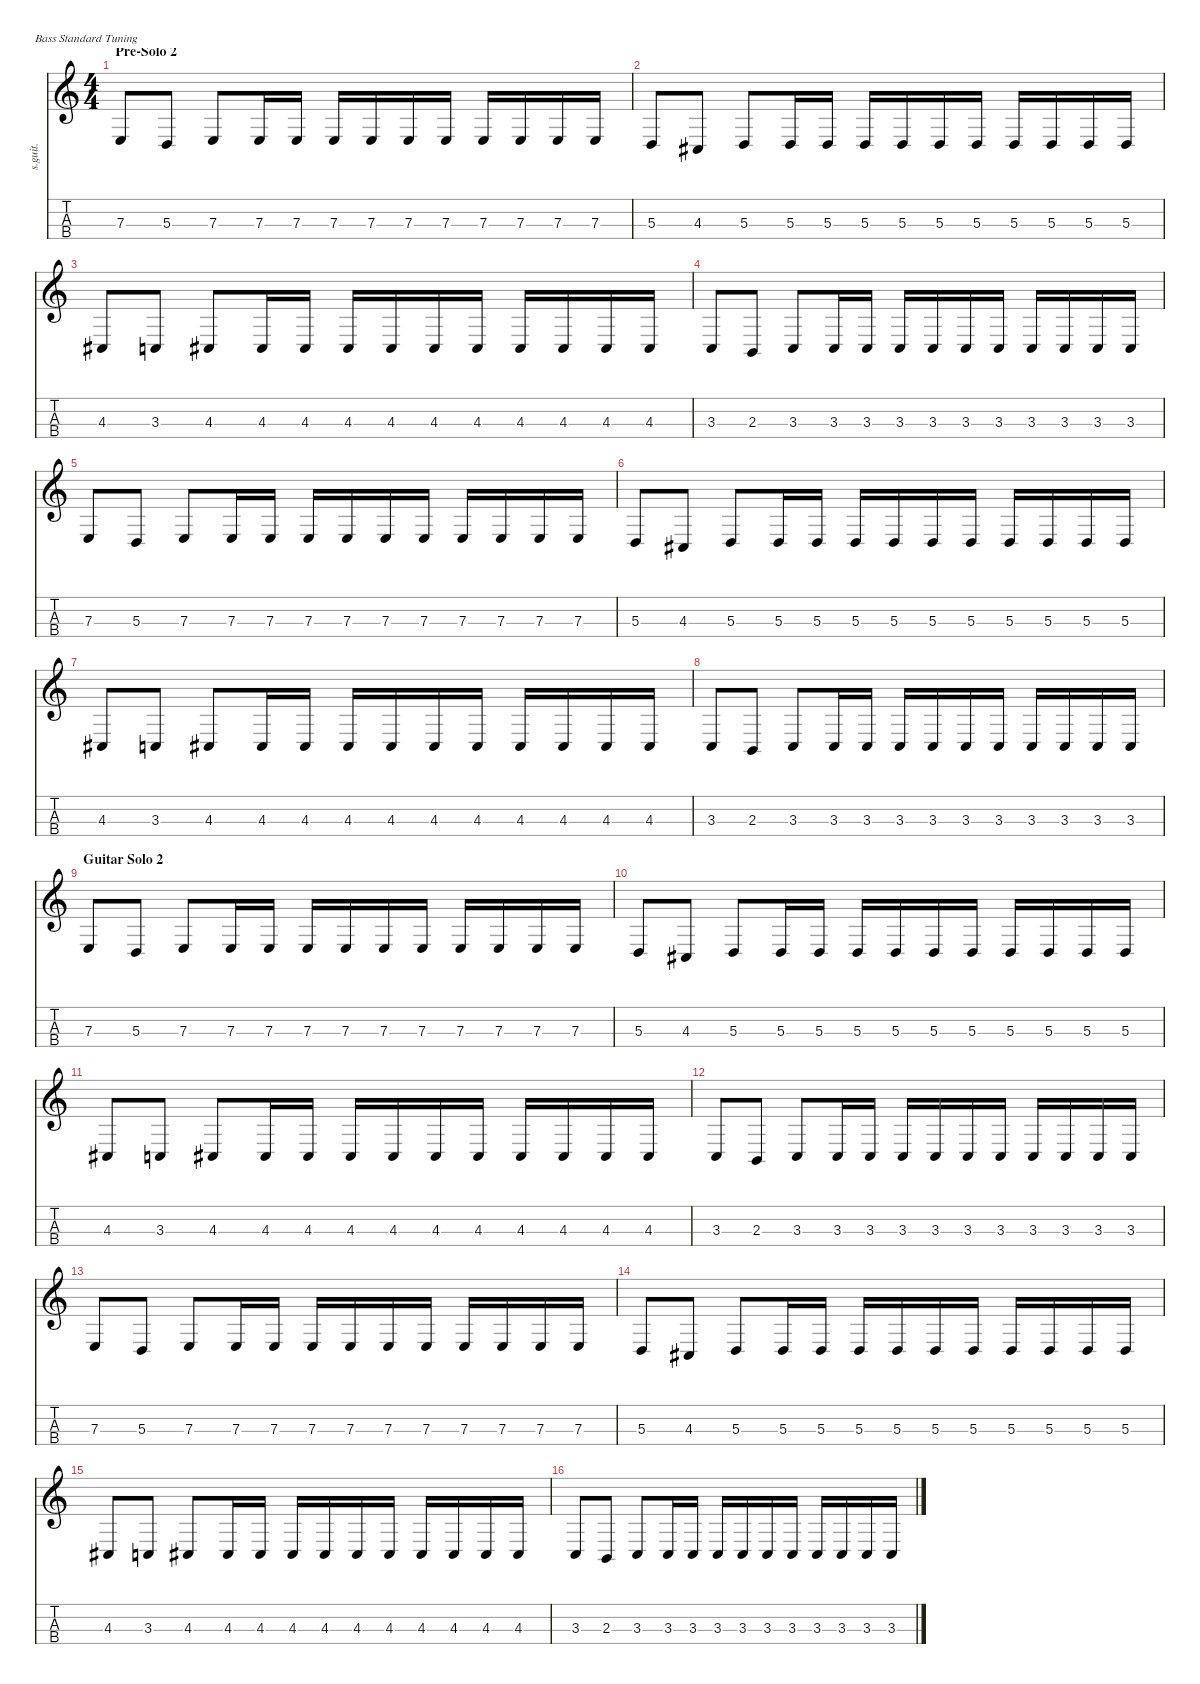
\defaultSystemsLayout 4
\hideDynamics
\bracketExtendMode nobrackets
\track ("Geezer Butler - Bass" "s.guit.") {instrument electricbassfinger}
\staff {score tabs}
\tuning (G2 D2 A1 E1)
\ts (4 4)
\section ("" "Pre-Solo 2")
\tempo (157 hide)
\clef g2
\ks c
7.3.8{lyrics (0 "") lyrics (1 "") lyrics (2 "") lyrics (3 "") lyrics (4 "") dy f} 5.3.8{lyrics (0 "") lyrics (1 "") lyrics (2 "") lyrics (3 "") lyrics (4 "")} 7.3.8{lyrics (0 "") lyrics (1 "") lyrics (2 "") lyrics (3 "") lyrics (4 "")} 7.3.16{lyrics (0 "") lyrics (1 "") lyrics (2 "") lyrics (3 "") lyrics (4 "")} 7.3.16{lyrics (0 "") lyrics (1 "") lyrics (2 "") lyrics (3 "") lyrics (4 "")} 7.3.16{lyrics (0 "") lyrics (1 "") lyrics (2 "") lyrics (3 "") lyrics (4 "")} 7.3.16{lyrics (0 "") lyrics (1 "") lyrics (2 "") lyrics (3 "") lyrics (4 "")} 7.3.16{lyrics (0 "") lyrics (1 "") lyrics (2 "") lyrics (3 "") lyrics (4 "")} 7.3.16{lyrics (0 "") lyrics (1 "") lyrics (2 "") lyrics (3 "") lyrics (4 "")} 7.3.16{lyrics (0 "") lyrics (1 "") lyrics (2 "") lyrics (3 "") lyrics (4 "")} 7.3.16{lyrics (0 "") lyrics (1 "") lyrics (2 "") lyrics (3 "") lyrics (4 "")} 7.3.16{lyrics (0 "") lyrics (1 "") lyrics (2 "") lyrics (3 "") lyrics (4 "")} 7.3.16{lyrics (0 "") lyrics (1 "") lyrics (2 "") lyrics (3 "") lyrics (4 "")} |
5.3.8{lyrics (0 "") lyrics (1 "") lyrics (2 "") lyrics (3 "") lyrics (4 "")} 4.3{acc #}.8{lyrics (0 "") lyrics (1 "") lyrics (2 "") lyrics (3 "") lyrics (4 "")} 5.3.8{lyrics (0 "") lyrics (1 "") lyrics (2 "") lyrics (3 "") lyrics (4 "")} 5.3.16{lyrics (0 "") lyrics (1 "") lyrics (2 "") lyrics (3 "") lyrics (4 "")} 5.3.16{lyrics (0 "") lyrics (1 "") lyrics (2 "") lyrics (3 "") lyrics (4 "")} 5.3.16{lyrics (0 "") lyrics (1 "") lyrics (2 "") lyrics (3 "") lyrics (4 "")} 5.3.16{lyrics (0 "") lyrics (1 "") lyrics (2 "") lyrics (3 "") lyrics (4 "")} 5.3.16{lyrics (0 "") lyrics (1 "") lyrics (2 "") lyrics (3 "") lyrics (4 "")} 5.3.16{lyrics (0 "") lyrics (1 "") lyrics (2 "") lyrics (3 "") lyrics (4 "")} 5.3.16{lyrics (0 "") lyrics (1 "") lyrics (2 "") lyrics (3 "") lyrics (4 "")} 5.3.16{lyrics (0 "") lyrics (1 "") lyrics (2 "") lyrics (3 "") lyrics (4 "")} 5.3.16{lyrics (0 "") lyrics (1 "") lyrics (2 "") lyrics (3 "") lyrics (4 "")} 5.3.16{lyrics (0 "") lyrics (1 "") lyrics (2 "") lyrics (3 "") lyrics (4 "")} |
4.3{acc #}.8{lyrics (0 "") lyrics (1 "") lyrics (2 "") lyrics (3 "") lyrics (4 "")} 3.3.8{lyrics (0 "") lyrics (1 "") lyrics (2 "") lyrics (3 "") lyrics (4 "")} 4.3{acc #}.8{lyrics (0 "") lyrics (1 "") lyrics (2 "") lyrics (3 "") lyrics (4 "")} 4.3{acc #}.16{lyrics (0 "") lyrics (1 "") lyrics (2 "") lyrics (3 "") lyrics (4 "")} 4.3{acc #}.16{lyrics (0 "") lyrics (1 "") lyrics (2 "") lyrics (3 "") lyrics (4 "")} 4.3{acc #}.16{lyrics (0 "") lyrics (1 "") lyrics (2 "") lyrics (3 "") lyrics (4 "")} 4.3{acc #}.16{lyrics (0 "") lyrics (1 "") lyrics (2 "") lyrics (3 "") lyrics (4 "")} 4.3{acc #}.16{lyrics (0 "") lyrics (1 "") lyrics (2 "") lyrics (3 "") lyrics (4 "")} 4.3{acc #}.16{lyrics (0 "") lyrics (1 "") lyrics (2 "") lyrics (3 "") lyrics (4 "")} 4.3{acc #}.16{lyrics (0 "") lyrics (1 "") lyrics (2 "") lyrics (3 "") lyrics (4 "")} 4.3{acc #}.16{lyrics (0 "") lyrics (1 "") lyrics (2 "") lyrics (3 "") lyrics (4 "")} 4.3{acc #}.16{lyrics (0 "") lyrics (1 "") lyrics (2 "") lyrics (3 "") lyrics (4 "")} 4.3{acc #}.16{lyrics (0 "") lyrics (1 "") lyrics (2 "") lyrics (3 "") lyrics (4 "")} |
3.3.8{lyrics (0 "") lyrics (1 "") lyrics (2 "") lyrics (3 "") lyrics (4 "")} 2.3.8{lyrics (0 "") lyrics (1 "") lyrics (2 "") lyrics (3 "") lyrics (4 "")} 3.3.8{lyrics (0 "") lyrics (1 "") lyrics (2 "") lyrics (3 "") lyrics (4 "")} 3.3.16{lyrics (0 "") lyrics (1 "") lyrics (2 "") lyrics (3 "") lyrics (4 "")} 3.3.16{lyrics (0 "") lyrics (1 "") lyrics (2 "") lyrics (3 "") lyrics (4 "")} 3.3.16{lyrics (0 "") lyrics (1 "") lyrics (2 "") lyrics (3 "") lyrics (4 "")} 3.3.16{lyrics (0 "") lyrics (1 "") lyrics (2 "") lyrics (3 "") lyrics (4 "")} 3.3.16{lyrics (0 "") lyrics (1 "") lyrics (2 "") lyrics (3 "") lyrics (4 "")} 3.3.16{lyrics (0 "") lyrics (1 "") lyrics (2 "") lyrics (3 "") lyrics (4 "")} 3.3.16{lyrics (0 "") lyrics (1 "") lyrics (2 "") lyrics (3 "") lyrics (4 "")} 3.3.16{lyrics (0 "") lyrics (1 "") lyrics (2 "") lyrics (3 "") lyrics (4 "")} 3.3.16{lyrics (0 "") lyrics (1 "") lyrics (2 "") lyrics (3 "") lyrics (4 "")} 3.3.16{lyrics (0 "") lyrics (1 "") lyrics (2 "") lyrics (3 "") lyrics (4 "")} |
7.3.8{lyrics (0 "") lyrics (1 "") lyrics (2 "") lyrics (3 "") lyrics (4 "")} 5.3.8{lyrics (0 "") lyrics (1 "") lyrics (2 "") lyrics (3 "") lyrics (4 "")} 7.3.8{lyrics (0 "") lyrics (1 "") lyrics (2 "") lyrics (3 "") lyrics (4 "")} 7.3.16{lyrics (0 "") lyrics (1 "") lyrics (2 "") lyrics (3 "") lyrics (4 "")} 7.3.16{lyrics (0 "") lyrics (1 "") lyrics (2 "") lyrics (3 "") lyrics (4 "")} 7.3.16{lyrics (0 "") lyrics (1 "") lyrics (2 "") lyrics (3 "") lyrics (4 "")} 7.3.16{lyrics (0 "") lyrics (1 "") lyrics (2 "") lyrics (3 "") lyrics (4 "")} 7.3.16{lyrics (0 "") lyrics (1 "") lyrics (2 "") lyrics (3 "") lyrics (4 "")} 7.3.16{lyrics (0 "") lyrics (1 "") lyrics (2 "") lyrics (3 "") lyrics (4 "")} 7.3.16{lyrics (0 "") lyrics (1 "") lyrics (2 "") lyrics (3 "") lyrics (4 "")} 7.3.16{lyrics (0 "") lyrics (1 "") lyrics (2 "") lyrics (3 "") lyrics (4 "")} 7.3.16{lyrics (0 "") lyrics (1 "") lyrics (2 "") lyrics (3 "") lyrics (4 "")} 7.3.16{lyrics (0 "") lyrics (1 "") lyrics (2 "") lyrics (3 "") lyrics (4 "")} |
5.3.8{lyrics (0 "") lyrics (1 "") lyrics (2 "") lyrics (3 "") lyrics (4 "")} 4.3{acc #}.8{lyrics (0 "") lyrics (1 "") lyrics (2 "") lyrics (3 "") lyrics (4 "")} 5.3.8{lyrics (0 "") lyrics (1 "") lyrics (2 "") lyrics (3 "") lyrics (4 "")} 5.3.16{lyrics (0 "") lyrics (1 "") lyrics (2 "") lyrics (3 "") lyrics (4 "")} 5.3.16{lyrics (0 "") lyrics (1 "") lyrics (2 "") lyrics (3 "") lyrics (4 "")} 5.3.16{lyrics (0 "") lyrics (1 "") lyrics (2 "") lyrics (3 "") lyrics (4 "")} 5.3.16{lyrics (0 "") lyrics (1 "") lyrics (2 "") lyrics (3 "") lyrics (4 "")} 5.3.16{lyrics (0 "") lyrics (1 "") lyrics (2 "") lyrics (3 "") lyrics (4 "")} 5.3.16{lyrics (0 "") lyrics (1 "") lyrics (2 "") lyrics (3 "") lyrics (4 "")} 5.3.16{lyrics (0 "") lyrics (1 "") lyrics (2 "") lyrics (3 "") lyrics (4 "")} 5.3.16{lyrics (0 "") lyrics (1 "") lyrics (2 "") lyrics (3 "") lyrics (4 "")} 5.3.16{lyrics (0 "") lyrics (1 "") lyrics (2 "") lyrics (3 "") lyrics (4 "")} 5.3.16{lyrics (0 "") lyrics (1 "") lyrics (2 "") lyrics (3 "") lyrics (4 "")} |
4.3{acc #}.8{lyrics (0 "") lyrics (1 "") lyrics (2 "") lyrics (3 "") lyrics (4 "")} 3.3.8{lyrics (0 "") lyrics (1 "") lyrics (2 "") lyrics (3 "") lyrics (4 "")} 4.3{acc #}.8{lyrics (0 "") lyrics (1 "") lyrics (2 "") lyrics (3 "") lyrics (4 "")} 4.3{acc #}.16{lyrics (0 "") lyrics (1 "") lyrics (2 "") lyrics (3 "") lyrics (4 "")} 4.3{acc #}.16{lyrics (0 "") lyrics (1 "") lyrics (2 "") lyrics (3 "") lyrics (4 "")} 4.3{acc #}.16{lyrics (0 "") lyrics (1 "") lyrics (2 "") lyrics (3 "") lyrics (4 "")} 4.3{acc #}.16{lyrics (0 "") lyrics (1 "") lyrics (2 "") lyrics (3 "") lyrics (4 "")} 4.3{acc #}.16{lyrics (0 "") lyrics (1 "") lyrics (2 "") lyrics (3 "") lyrics (4 "")} 4.3{acc #}.16{lyrics (0 "") lyrics (1 "") lyrics (2 "") lyrics (3 "") lyrics (4 "")} 4.3{acc #}.16{lyrics (0 "") lyrics (1 "") lyrics (2 "") lyrics (3 "") lyrics (4 "")} 4.3{acc #}.16{lyrics (0 "") lyrics (1 "") lyrics (2 "") lyrics (3 "") lyrics (4 "")} 4.3{acc #}.16{lyrics (0 "") lyrics (1 "") lyrics (2 "") lyrics (3 "") lyrics (4 "")} 4.3{acc #}.16{lyrics (0 "") lyrics (1 "") lyrics (2 "") lyrics (3 "") lyrics (4 "")} |
3.3.8{lyrics (0 "") lyrics (1 "") lyrics (2 "") lyrics (3 "") lyrics (4 "")} 2.3.8{lyrics (0 "") lyrics (1 "") lyrics (2 "") lyrics (3 "") lyrics (4 "")} 3.3.8{lyrics (0 "") lyrics (1 "") lyrics (2 "") lyrics (3 "") lyrics (4 "")} 3.3.16{lyrics (0 "") lyrics (1 "") lyrics (2 "") lyrics (3 "") lyrics (4 "")} 3.3.16{lyrics (0 "") lyrics (1 "") lyrics (2 "") lyrics (3 "") lyrics (4 "")} 3.3.16{lyrics (0 "") lyrics (1 "") lyrics (2 "") lyrics (3 "") lyrics (4 "")} 3.3.16{lyrics (0 "") lyrics (1 "") lyrics (2 "") lyrics (3 "") lyrics (4 "")} 3.3.16{lyrics (0 "") lyrics (1 "") lyrics (2 "") lyrics (3 "") lyrics (4 "")} 3.3.16{lyrics (0 "") lyrics (1 "") lyrics (2 "") lyrics (3 "") lyrics (4 "")} 3.3.16{lyrics (0 "") lyrics (1 "") lyrics (2 "") lyrics (3 "") lyrics (4 "")} 3.3.16{lyrics (0 "") lyrics (1 "") lyrics (2 "") lyrics (3 "") lyrics (4 "")} 3.3.16{lyrics (0 "") lyrics (1 "") lyrics (2 "") lyrics (3 "") lyrics (4 "")} 3.3.16{lyrics (0 "") lyrics (1 "") lyrics (2 "") lyrics (3 "") lyrics (4 "")} |
\section ("" "Guitar Solo 2")
7.3.8{lyrics (0 "") lyrics (1 "") lyrics (2 "") lyrics (3 "") lyrics (4 "")} 5.3.8{lyrics (0 "") lyrics (1 "") lyrics (2 "") lyrics (3 "") lyrics (4 "")} 7.3.8{lyrics (0 "") lyrics (1 "") lyrics (2 "") lyrics (3 "") lyrics (4 "")} 7.3.16{lyrics (0 "") lyrics (1 "") lyrics (2 "") lyrics (3 "") lyrics (4 "")} 7.3.16{lyrics (0 "") lyrics (1 "") lyrics (2 "") lyrics (3 "") lyrics (4 "")} 7.3.16{lyrics (0 "") lyrics (1 "") lyrics (2 "") lyrics (3 "") lyrics (4 "")} 7.3.16{lyrics (0 "") lyrics (1 "") lyrics (2 "") lyrics (3 "") lyrics (4 "")} 7.3.16{lyrics (0 "") lyrics (1 "") lyrics (2 "") lyrics (3 "") lyrics (4 "")} 7.3.16{lyrics (0 "") lyrics (1 "") lyrics (2 "") lyrics (3 "") lyrics (4 "")} 7.3.16{lyrics (0 "") lyrics (1 "") lyrics (2 "") lyrics (3 "") lyrics (4 "")} 7.3.16{lyrics (0 "") lyrics (1 "") lyrics (2 "") lyrics (3 "") lyrics (4 "")} 7.3.16{lyrics (0 "") lyrics (1 "") lyrics (2 "") lyrics (3 "") lyrics (4 "")} 7.3.16{lyrics (0 "") lyrics (1 "") lyrics (2 "") lyrics (3 "") lyrics (4 "")} |
5.3.8{lyrics (0 "") lyrics (1 "") lyrics (2 "") lyrics (3 "") lyrics (4 "")} 4.3{acc #}.8{lyrics (0 "") lyrics (1 "") lyrics (2 "") lyrics (3 "") lyrics (4 "")} 5.3.8{lyrics (0 "") lyrics (1 "") lyrics (2 "") lyrics (3 "") lyrics (4 "")} 5.3.16{lyrics (0 "") lyrics (1 "") lyrics (2 "") lyrics (3 "") lyrics (4 "")} 5.3.16{lyrics (0 "") lyrics (1 "") lyrics (2 "") lyrics (3 "") lyrics (4 "")} 5.3.16{lyrics (0 "") lyrics (1 "") lyrics (2 "") lyrics (3 "") lyrics (4 "")} 5.3.16{lyrics (0 "") lyrics (1 "") lyrics (2 "") lyrics (3 "") lyrics (4 "")} 5.3.16{lyrics (0 "") lyrics (1 "") lyrics (2 "") lyrics (3 "") lyrics (4 "")} 5.3.16{lyrics (0 "") lyrics (1 "") lyrics (2 "") lyrics (3 "") lyrics (4 "")} 5.3.16{lyrics (0 "") lyrics (1 "") lyrics (2 "") lyrics (3 "") lyrics (4 "")} 5.3.16{lyrics (0 "") lyrics (1 "") lyrics (2 "") lyrics (3 "") lyrics (4 "")} 5.3.16{lyrics (0 "") lyrics (1 "") lyrics (2 "") lyrics (3 "") lyrics (4 "")} 5.3.16{lyrics (0 "") lyrics (1 "") lyrics (2 "") lyrics (3 "") lyrics (4 "")} |
4.3{acc #}.8{lyrics (0 "") lyrics (1 "") lyrics (2 "") lyrics (3 "") lyrics (4 "")} 3.3.8{lyrics (0 "") lyrics (1 "") lyrics (2 "") lyrics (3 "") lyrics (4 "")} 4.3{acc #}.8{lyrics (0 "") lyrics (1 "") lyrics (2 "") lyrics (3 "") lyrics (4 "")} 4.3{acc #}.16{lyrics (0 "") lyrics (1 "") lyrics (2 "") lyrics (3 "") lyrics (4 "")} 4.3{acc #}.16{lyrics (0 "") lyrics (1 "") lyrics (2 "") lyrics (3 "") lyrics (4 "")} 4.3{acc #}.16{lyrics (0 "") lyrics (1 "") lyrics (2 "") lyrics (3 "") lyrics (4 "")} 4.3{acc #}.16{lyrics (0 "") lyrics (1 "") lyrics (2 "") lyrics (3 "") lyrics (4 "")} 4.3{acc #}.16{lyrics (0 "") lyrics (1 "") lyrics (2 "") lyrics (3 "") lyrics (4 "")} 4.3{acc #}.16{lyrics (0 "") lyrics (1 "") lyrics (2 "") lyrics (3 "") lyrics (4 "")} 4.3{acc #}.16{lyrics (0 "") lyrics (1 "") lyrics (2 "") lyrics (3 "") lyrics (4 "")} 4.3{acc #}.16{lyrics (0 "") lyrics (1 "") lyrics (2 "") lyrics (3 "") lyrics (4 "")} 4.3{acc #}.16{lyrics (0 "") lyrics (1 "") lyrics (2 "") lyrics (3 "") lyrics (4 "")} 4.3{acc #}.16{lyrics (0 "") lyrics (1 "") lyrics (2 "") lyrics (3 "") lyrics (4 "")} |
3.3.8{lyrics (0 "") lyrics (1 "") lyrics (2 "") lyrics (3 "") lyrics (4 "")} 2.3.8{lyrics (0 "") lyrics (1 "") lyrics (2 "") lyrics (3 "") lyrics (4 "")} 3.3.8{lyrics (0 "") lyrics (1 "") lyrics (2 "") lyrics (3 "") lyrics (4 "")} 3.3.16{lyrics (0 "") lyrics (1 "") lyrics (2 "") lyrics (3 "") lyrics (4 "")} 3.3.16{lyrics (0 "") lyrics (1 "") lyrics (2 "") lyrics (3 "") lyrics (4 "")} 3.3.16{lyrics (0 "") lyrics (1 "") lyrics (2 "") lyrics (3 "") lyrics (4 "")} 3.3.16{lyrics (0 "") lyrics (1 "") lyrics (2 "") lyrics (3 "") lyrics (4 "")} 3.3.16{lyrics (0 "") lyrics (1 "") lyrics (2 "") lyrics (3 "") lyrics (4 "")} 3.3.16{lyrics (0 "") lyrics (1 "") lyrics (2 "") lyrics (3 "") lyrics (4 "")} 3.3.16{lyrics (0 "") lyrics (1 "") lyrics (2 "") lyrics (3 "") lyrics (4 "")} 3.3.16{lyrics (0 "") lyrics (1 "") lyrics (2 "") lyrics (3 "") lyrics (4 "")} 3.3.16{lyrics (0 "") lyrics (1 "") lyrics (2 "") lyrics (3 "") lyrics (4 "")} 3.3.16{lyrics (0 "") lyrics (1 "") lyrics (2 "") lyrics (3 "") lyrics (4 "")} |
7.3.8{lyrics (0 "") lyrics (1 "") lyrics (2 "") lyrics (3 "") lyrics (4 "")} 5.3.8{lyrics (0 "") lyrics (1 "") lyrics (2 "") lyrics (3 "") lyrics (4 "")} 7.3.8{lyrics (0 "") lyrics (1 "") lyrics (2 "") lyrics (3 "") lyrics (4 "")} 7.3.16{lyrics (0 "") lyrics (1 "") lyrics (2 "") lyrics (3 "") lyrics (4 "")} 7.3.16{lyrics (0 "") lyrics (1 "") lyrics (2 "") lyrics (3 "") lyrics (4 "")} 7.3.16{lyrics (0 "") lyrics (1 "") lyrics (2 "") lyrics (3 "") lyrics (4 "")} 7.3.16{lyrics (0 "") lyrics (1 "") lyrics (2 "") lyrics (3 "") lyrics (4 "")} 7.3.16{lyrics (0 "") lyrics (1 "") lyrics (2 "") lyrics (3 "") lyrics (4 "")} 7.3.16{lyrics (0 "") lyrics (1 "") lyrics (2 "") lyrics (3 "") lyrics (4 "")} 7.3.16{lyrics (0 "") lyrics (1 "") lyrics (2 "") lyrics (3 "") lyrics (4 "")} 7.3.16{lyrics (0 "") lyrics (1 "") lyrics (2 "") lyrics (3 "") lyrics (4 "")} 7.3.16{lyrics (0 "") lyrics (1 "") lyrics (2 "") lyrics (3 "") lyrics (4 "")} 7.3.16{lyrics (0 "") lyrics (1 "") lyrics (2 "") lyrics (3 "") lyrics (4 "")} |
5.3.8{lyrics (0 "") lyrics (1 "") lyrics (2 "") lyrics (3 "") lyrics (4 "")} 4.3{acc #}.8{lyrics (0 "") lyrics (1 "") lyrics (2 "") lyrics (3 "") lyrics (4 "")} 5.3.8{lyrics (0 "") lyrics (1 "") lyrics (2 "") lyrics (3 "") lyrics (4 "")} 5.3.16{lyrics (0 "") lyrics (1 "") lyrics (2 "") lyrics (3 "") lyrics (4 "")} 5.3.16{lyrics (0 "") lyrics (1 "") lyrics (2 "") lyrics (3 "") lyrics (4 "")} 5.3.16{lyrics (0 "") lyrics (1 "") lyrics (2 "") lyrics (3 "") lyrics (4 "")} 5.3.16{lyrics (0 "") lyrics (1 "") lyrics (2 "") lyrics (3 "") lyrics (4 "")} 5.3.16{lyrics (0 "") lyrics (1 "") lyrics (2 "") lyrics (3 "") lyrics (4 "")} 5.3.16{lyrics (0 "") lyrics (1 "") lyrics (2 "") lyrics (3 "") lyrics (4 "")} 5.3.16{lyrics (0 "") lyrics (1 "") lyrics (2 "") lyrics (3 "") lyrics (4 "")} 5.3.16{lyrics (0 "") lyrics (1 "") lyrics (2 "") lyrics (3 "") lyrics (4 "")} 5.3.16{lyrics (0 "") lyrics (1 "") lyrics (2 "") lyrics (3 "") lyrics (4 "")} 5.3.16{lyrics (0 "") lyrics (1 "") lyrics (2 "") lyrics (3 "") lyrics (4 "")} |
4.3{acc #}.8{lyrics (0 "") lyrics (1 "") lyrics (2 "") lyrics (3 "") lyrics (4 "")} 3.3.8{lyrics (0 "") lyrics (1 "") lyrics (2 "") lyrics (3 "") lyrics (4 "")} 4.3{acc #}.8{lyrics (0 "") lyrics (1 "") lyrics (2 "") lyrics (3 "") lyrics (4 "")} 4.3{acc #}.16{lyrics (0 "") lyrics (1 "") lyrics (2 "") lyrics (3 "") lyrics (4 "")} 4.3{acc #}.16{lyrics (0 "") lyrics (1 "") lyrics (2 "") lyrics (3 "") lyrics (4 "")} 4.3{acc #}.16{lyrics (0 "") lyrics (1 "") lyrics (2 "") lyrics (3 "") lyrics (4 "")} 4.3{acc #}.16{lyrics (0 "") lyrics (1 "") lyrics (2 "") lyrics (3 "") lyrics (4 "")} 4.3{acc #}.16{lyrics (0 "") lyrics (1 "") lyrics (2 "") lyrics (3 "") lyrics (4 "")} 4.3{acc #}.16{lyrics (0 "") lyrics (1 "") lyrics (2 "") lyrics (3 "") lyrics (4 "")} 4.3{acc #}.16{lyrics (0 "") lyrics (1 "") lyrics (2 "") lyrics (3 "") lyrics (4 "")} 4.3{acc #}.16{lyrics (0 "") lyrics (1 "") lyrics (2 "") lyrics (3 "") lyrics (4 "")} 4.3{acc #}.16{lyrics (0 "") lyrics (1 "") lyrics (2 "") lyrics (3 "") lyrics (4 "")} 4.3{acc #}.16{lyrics (0 "") lyrics (1 "") lyrics (2 "") lyrics (3 "") lyrics (4 "")} |
3.3.8{lyrics (0 "") lyrics (1 "") lyrics (2 "") lyrics (3 "") lyrics (4 "")} 2.3.8{lyrics (0 "") lyrics (1 "") lyrics (2 "") lyrics (3 "") lyrics (4 "")} 3.3.8{lyrics (0 "") lyrics (1 "") lyrics (2 "") lyrics (3 "") lyrics (4 "")} 3.3.16{lyrics (0 "") lyrics (1 "") lyrics (2 "") lyrics (3 "") lyrics (4 "")} 3.3.16{lyrics (0 "") lyrics (1 "") lyrics (2 "") lyrics (3 "") lyrics (4 "")} 3.3.16{lyrics (0 "") lyrics (1 "") lyrics (2 "") lyrics (3 "") lyrics (4 "")} 3.3.16{lyrics (0 "") lyrics (1 "") lyrics (2 "") lyrics (3 "") lyrics (4 "")} 3.3.16{lyrics (0 "") lyrics (1 "") lyrics (2 "") lyrics (3 "") lyrics (4 "")} 3.3.16{lyrics (0 "") lyrics (1 "") lyrics (2 "") lyrics (3 "") lyrics (4 "")} 3.3.16{lyrics (0 "") lyrics (1 "") lyrics (2 "") lyrics (3 "") lyrics (4 "")} 3.3.16{lyrics (0 "") lyrics (1 "") lyrics (2 "") lyrics (3 "") lyrics (4 "")} 3.3.16{lyrics (0 "") lyrics (1 "") lyrics (2 "") lyrics (3 "") lyrics (4 "")} 3.3.16{lyrics (0 "") lyrics (1 "") lyrics (2 "") lyrics (3 "") lyrics (4 "")}
